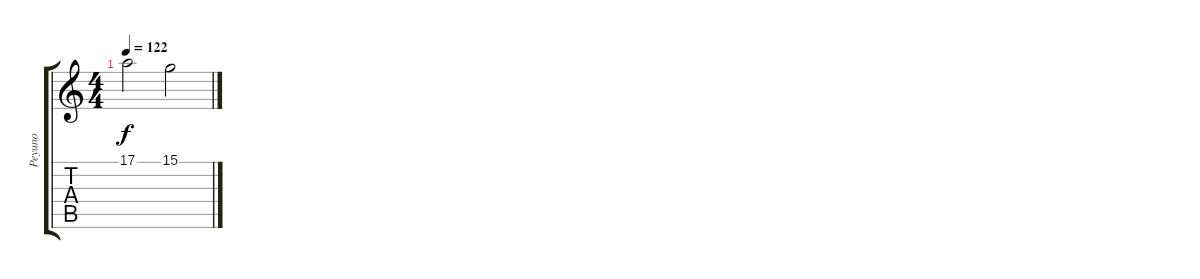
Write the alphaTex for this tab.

\track ("Peyuno" "Peyuno") {instrument stringensemble2}
\staff {score tabs}
\tuning (E4 B3 G3 D3 A2 E2) {hide}
\ts (4 4)
\tempo 122
\clef g2
\ks c
17.1.2{dy f} 15.1.2
